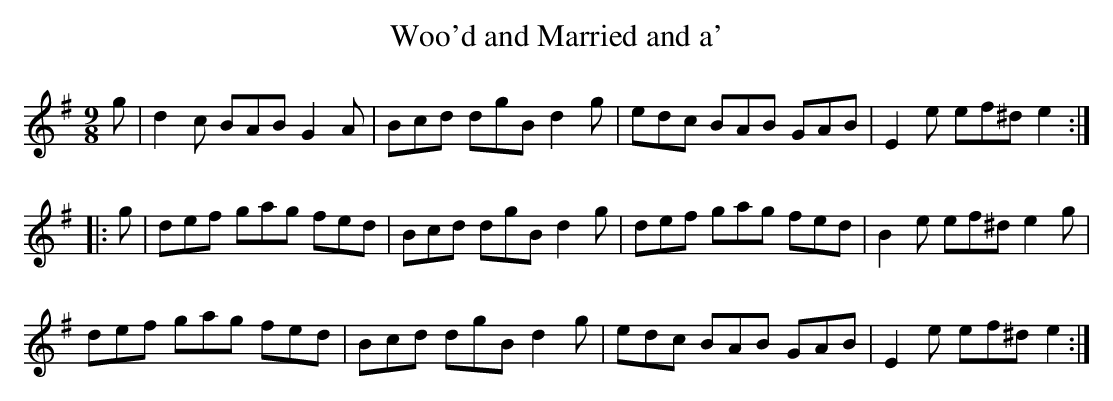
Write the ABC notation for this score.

X:1
T:Woo'd and Married and a'
M:9/8
K:G
g|\
d2c BAB G2A| Bcd dgB d2g| edc BAB GAB| E2e ef^d e2:|
|:g|\
def gag fed| Bcd dgB d2g|def gag fed| B2e ef^d e2g|
def gag fed| Bcd dgB d2g| edc BAB GAB| E2e ef^d e2:|
